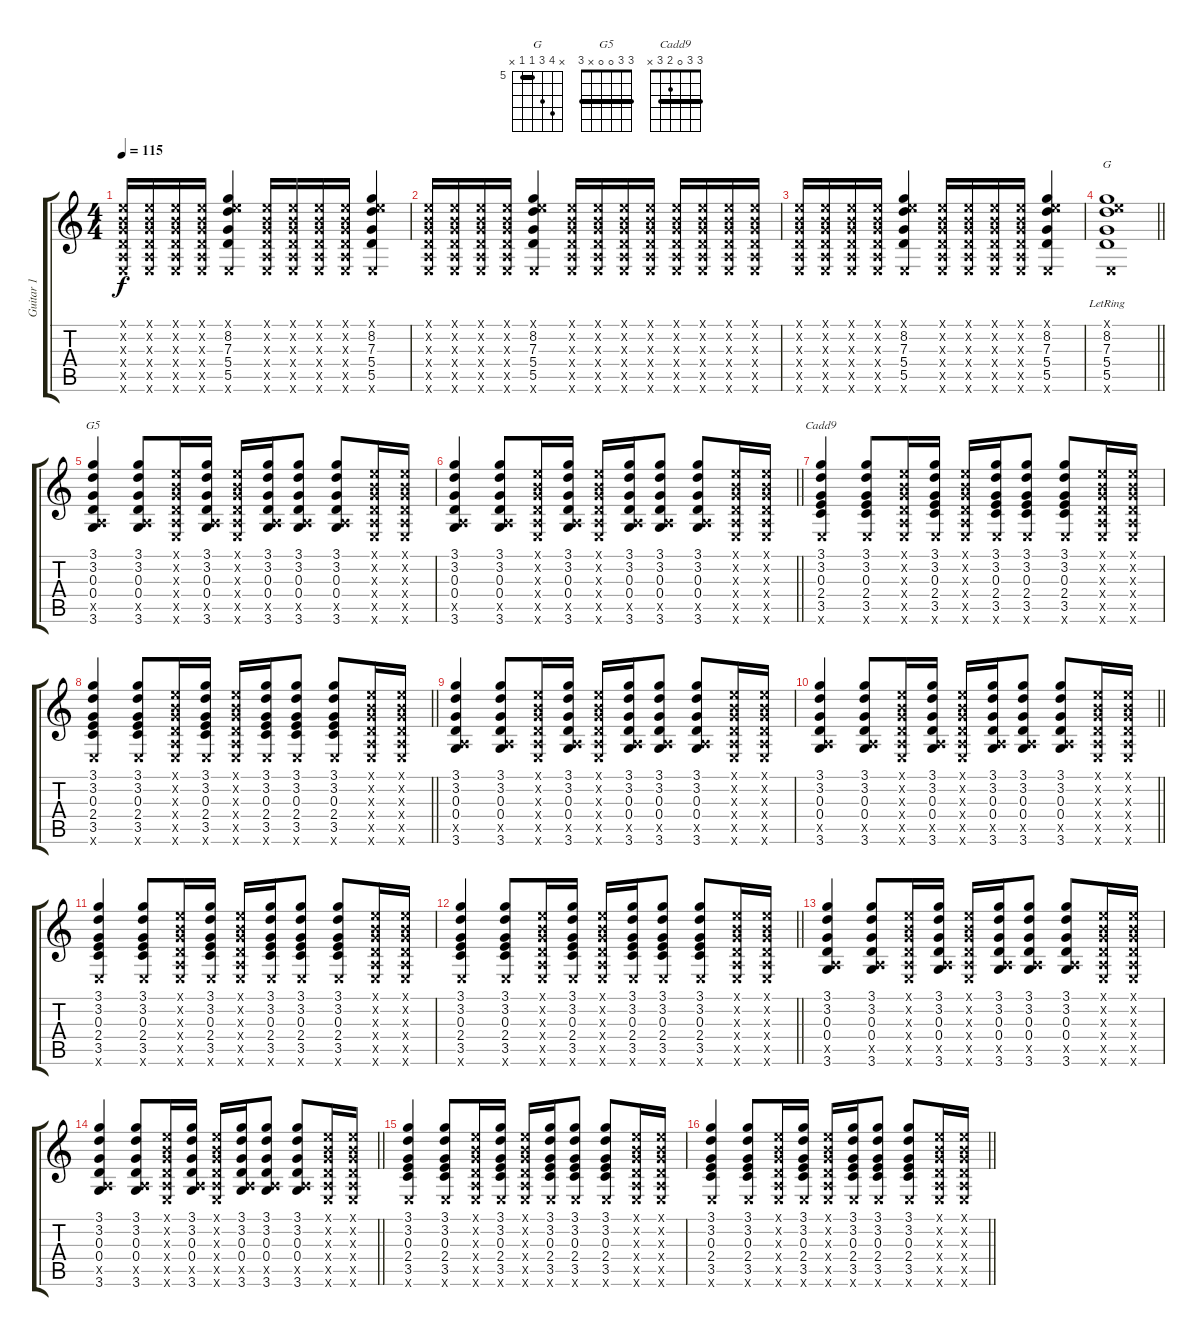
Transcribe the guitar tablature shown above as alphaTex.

\track ("Guitar 1" "Guitar 1") {instrument acousticguitarsteel}
\staff {score tabs}
\tuning (E4 B3 G3 D3 A2 E2) {hide}
\chord ("G" x 8 7 5 5 x) {firstfret 5 barre 5}
\chord ("G5" 3 3 0 0 x 3) {barre 3}
\chord ("Cadd9" 3 3 0 2 3 x) {barre 3}
\ts (4 4)
\tempo 115
\clef g2
\ks c
(0.1{x} 0.2{x} 0.3{x} 0.4{x} 0.5{x} 0.6{x}).16{dy f} (0.1{x} 0.2{x} 0.3{x} 0.4{x} 0.5{x} 0.6{x}).16 (0.1{x} 0.2{x} 0.3{x} 0.4{x} 0.5{x} 0.6{x}).16 (0.1{x} 0.2{x} 0.3{x} 0.4{x} 0.5{x} 0.6{x}).16 (0.1{x} 8.2 7.3 5.4 5.5 0.6{x}).4 (0.1{x} 0.2{x} 0.3{x} 0.4{x} 0.5{x} 0.6{x}).16 (0.1{x} 0.2{x} 0.3{x} 0.4{x} 0.5{x} 0.6{x}).16 (0.1{x} 0.2{x} 0.3{x} 0.4{x} 0.5{x} 0.6{x}).16 (0.1{x} 0.2{x} 0.3{x} 0.4{x} 0.5{x} 0.6{x}).16 (0.1{x} 8.2 7.3 5.4 5.5 0.6{x}).4 |
(0.1{x} 0.2{x} 0.3{x} 0.4{x} 0.5{x} 0.6{x}).16 (0.1{x} 0.2{x} 0.3{x} 0.4{x} 0.5{x} 0.6{x}).16 (0.1{x} 0.2{x} 0.3{x} 0.4{x} 0.5{x} 0.6{x}).16 (0.1{x} 0.2{x} 0.3{x} 0.4{x} 0.5{x} 0.6{x}).16 (0.1{x} 8.2 7.3 5.4 5.5 0.6{x}).4 (0.1{x} 0.2{x} 0.3{x} 0.4{x} 0.5{x} 0.6{x}).16 (0.1{x} 0.2{x} 0.3{x} 0.4{x} 0.5{x} 0.6{x}).16 (0.1{x} 0.2{x} 0.3{x} 0.4{x} 0.5{x} 0.6{x}).16 (0.1{x} 0.2{x} 0.3{x} 0.4{x} 0.5{x} 0.6{x}).16 (0.1{x} 0.2{x} 0.3{x} 0.4{x} 0.5{x} 0.6{x}).16 (0.1{x} 0.2{x} 0.3{x} 0.4{x} 0.5{x} 0.6{x}).16 (0.1{x} 0.2{x} 0.3{x} 0.4{x} 0.5{x} 0.6{x}).16 (0.1{x} 0.2{x} 0.3{x} 0.4{x} 0.5{x} 0.6{x}).16 |
(0.1{x} 0.2{x} 0.3{x} 0.4{x} 0.5{x} 0.6{x}).16 (0.1{x} 0.2{x} 0.3{x} 0.4{x} 0.5{x} 0.6{x}).16 (0.1{x} 0.2{x} 0.3{x} 0.4{x} 0.5{x} 0.6{x}).16 (0.1{x} 0.2{x} 0.3{x} 0.4{x} 0.5{x} 0.6{x}).16 (0.1{x} 8.2 7.3 5.4 5.5 0.6{x}).4 (0.1{x} 0.2{x} 0.3{x} 0.4{x} 0.5{x} 0.6{x}).16 (0.1{x} 0.2{x} 0.3{x} 0.4{x} 0.5{x} 0.6{x}).16 (0.1{x} 0.2{x} 0.3{x} 0.4{x} 0.5{x} 0.6{x}).16 (0.1{x} 0.2{x} 0.3{x} 0.4{x} 0.5{x} 0.6{x}).16 (0.1{x} 8.2 7.3 5.4 5.5 0.6{x}).4 |
\barLineRight lightlight
(0.1{x} 8.2{lr} 7.3{lr} 5.4{lr} 5.5{lr} 0.6{x}).1{ch "G"} |
(3.1 3.2 0.3 0.4 0.5{x} 3.6).4{ch "G5"} (3.1 3.2 0.3 0.4 0.5{x} 3.6).8 (0.1{x} 0.2{x} 0.3{x} 0.4{x} 0.5{x} 0.6{x}).16 (3.1 3.2 0.3 0.4 0.5{x} 3.6).16 (0.1{x} 0.2{x} 0.3{x} 0.4{x} 0.5{x} 0.6{x}).16 (3.1 3.2 0.3 0.4 0.5{x} 3.6).16 (3.1 3.2 0.3 0.4 0.5{x} 3.6).8 (3.1 3.2 0.3 0.4 0.5{x} 3.6).8 (0.1{x} 0.2{x} 0.3{x} 0.4{x} 0.5{x} 0.6{x}).16 (0.1{x} 0.2{x} 0.3{x} 0.4{x} 0.5{x} 0.6{x}).16 |
\barLineRight lightlight
(3.1 3.2 0.3 0.4 0.5{x} 3.6).4 (3.1 3.2 0.3 0.4 0.5{x} 3.6).8 (0.1{x} 0.2{x} 0.3{x} 0.4{x} 0.5{x} 0.6{x}).16 (3.1 3.2 0.3 0.4 0.5{x} 3.6).16 (0.1{x} 0.2{x} 0.3{x} 0.4{x} 0.5{x} 0.6{x}).16 (3.1 3.2 0.3 0.4 0.5{x} 3.6).16 (3.1 3.2 0.3 0.4 0.5{x} 3.6).8 (3.1 3.2 0.3 0.4 0.5{x} 3.6).8 (0.1{x} 0.2{x} 0.3{x} 0.4{x} 0.5{x} 0.6{x}).16 (0.1{x} 0.2{x} 0.3{x} 0.4{x} 0.5{x} 0.6{x}).16 |
(3.1 3.2 0.3 2.4 3.5 0.6{x}).4{ch "Cadd9"} (3.1 3.2 0.3 2.4 3.5 0.6{x}).8 (0.1{x} 0.2{x} 0.3{x} 0.4{x} 0.5{x} 0.6{x}).16 (3.1 3.2 0.3 2.4 3.5 0.6{x}).16 (0.1{x} 0.2{x} 0.3{x} 0.4{x} 0.5{x} 0.6{x}).16 (3.1 3.2 0.3 2.4 3.5 0.6{x}).16 (3.1 3.2 0.3 2.4 3.5 0.6{x}).8 (3.1 3.2 0.3 2.4 3.5 0.6{x}).8 (0.1{x} 0.2{x} 0.3{x} 0.4{x} 0.5{x} 0.6{x}).16 (0.1{x} 0.2{x} 0.3{x} 0.4{x} 0.5{x} 0.6{x}).16 |
\barLineRight lightlight
(3.1 3.2 0.3 2.4 3.5 0.6{x}).4 (3.1 3.2 0.3 2.4 3.5 0.6{x}).8 (0.1{x} 0.2{x} 0.3{x} 0.4{x} 0.5{x} 0.6{x}).16 (3.1 3.2 0.3 2.4 3.5 0.6{x}).16 (0.1{x} 0.2{x} 0.3{x} 0.4{x} 0.5{x} 0.6{x}).16 (3.1 3.2 0.3 2.4 3.5 0.6{x}).16 (3.1 3.2 0.3 2.4 3.5 0.6{x}).8 (3.1 3.2 0.3 2.4 3.5 0.6{x}).8 (0.1{x} 0.2{x} 0.3{x} 0.4{x} 0.5{x} 0.6{x}).16 (0.1{x} 0.2{x} 0.3{x} 0.4{x} 0.5{x} 0.6{x}).16 |
(3.1 3.2 0.3 0.4 0.5{x} 3.6).4 (3.1 3.2 0.3 0.4 0.5{x} 3.6).8 (0.1{x} 0.2{x} 0.3{x} 0.4{x} 0.5{x} 0.6{x}).16 (3.1 3.2 0.3 0.4 0.5{x} 3.6).16 (0.1{x} 0.2{x} 0.3{x} 0.4{x} 0.5{x} 0.6{x}).16 (3.1 3.2 0.3 0.4 0.5{x} 3.6).16 (3.1 3.2 0.3 0.4 0.5{x} 3.6).8 (3.1 3.2 0.3 0.4 0.5{x} 3.6).8 (0.1{x} 0.2{x} 0.3{x} 0.4{x} 0.5{x} 0.6{x}).16 (0.1{x} 0.2{x} 0.3{x} 0.4{x} 0.5{x} 0.6{x}).16 |
\barLineRight lightlight
(3.1 3.2 0.3 0.4 0.5{x} 3.6).4 (3.1 3.2 0.3 0.4 0.5{x} 3.6).8 (0.1{x} 0.2{x} 0.3{x} 0.4{x} 0.5{x} 0.6{x}).16 (3.1 3.2 0.3 0.4 0.5{x} 3.6).16 (0.1{x} 0.2{x} 0.3{x} 0.4{x} 0.5{x} 0.6{x}).16 (3.1 3.2 0.3 0.4 0.5{x} 3.6).16 (3.1 3.2 0.3 0.4 0.5{x} 3.6).8 (3.1 3.2 0.3 0.4 0.5{x} 3.6).8 (0.1{x} 0.2{x} 0.3{x} 0.4{x} 0.5{x} 0.6{x}).16 (0.1{x} 0.2{x} 0.3{x} 0.4{x} 0.5{x} 0.6{x}).16 |
(3.1 3.2 0.3 2.4 3.5 0.6{x}).4 (3.1 3.2 0.3 2.4 3.5 0.6{x}).8 (0.1{x} 0.2{x} 0.3{x} 0.4{x} 0.5{x} 0.6{x}).16 (3.1 3.2 0.3 2.4 3.5 0.6{x}).16 (0.1{x} 0.2{x} 0.3{x} 0.4{x} 0.5{x} 0.6{x}).16 (3.1 3.2 0.3 2.4 3.5 0.6{x}).16 (3.1 3.2 0.3 2.4 3.5 0.6{x}).8 (3.1 3.2 0.3 2.4 3.5 0.6{x}).8 (0.1{x} 0.2{x} 0.3{x} 0.4{x} 0.5{x} 0.6{x}).16 (0.1{x} 0.2{x} 0.3{x} 0.4{x} 0.5{x} 0.6{x}).16 |
\barLineRight lightlight
(3.1 3.2 0.3 2.4 3.5 0.6{x}).4 (3.1 3.2 0.3 2.4 3.5 0.6{x}).8 (0.1{x} 0.2{x} 0.3{x} 0.4{x} 0.5{x} 0.6{x}).16 (3.1 3.2 0.3 2.4 3.5 0.6{x}).16 (0.1{x} 0.2{x} 0.3{x} 0.4{x} 0.5{x} 0.6{x}).16 (3.1 3.2 0.3 2.4 3.5 0.6{x}).16 (3.1 3.2 0.3 2.4 3.5 0.6{x}).8 (3.1 3.2 0.3 2.4 3.5 0.6{x}).8 (0.1{x} 0.2{x} 0.3{x} 0.4{x} 0.5{x} 0.6{x}).16 (0.1{x} 0.2{x} 0.3{x} 0.4{x} 0.5{x} 0.6{x}).16 |
(3.1 3.2 0.3 0.4 0.5{x} 3.6).4 (3.1 3.2 0.3 0.4 0.5{x} 3.6).8 (0.1{x} 0.2{x} 0.3{x} 0.4{x} 0.5{x} 0.6{x}).16 (3.1 3.2 0.3 0.4 0.5{x} 3.6).16 (0.1{x} 0.2{x} 0.3{x} 0.4{x} 0.5{x} 0.6{x}).16 (3.1 3.2 0.3 0.4 0.5{x} 3.6).16 (3.1 3.2 0.3 0.4 0.5{x} 3.6).8 (3.1 3.2 0.3 0.4 0.5{x} 3.6).8 (0.1{x} 0.2{x} 0.3{x} 0.4{x} 0.5{x} 0.6{x}).16 (0.1{x} 0.2{x} 0.3{x} 0.4{x} 0.5{x} 0.6{x}).16 |
\barLineRight lightlight
(3.1 3.2 0.3 0.4 0.5{x} 3.6).4 (3.1 3.2 0.3 0.4 0.5{x} 3.6).8 (0.1{x} 0.2{x} 0.3{x} 0.4{x} 0.5{x} 0.6{x}).16 (3.1 3.2 0.3 0.4 0.5{x} 3.6).16 (0.1{x} 0.2{x} 0.3{x} 0.4{x} 0.5{x} 0.6{x}).16 (3.1 3.2 0.3 0.4 0.5{x} 3.6).16 (3.1 3.2 0.3 0.4 0.5{x} 3.6).8 (3.1 3.2 0.3 0.4 0.5{x} 3.6).8 (0.1{x} 0.2{x} 0.3{x} 0.4{x} 0.5{x} 0.6{x}).16 (0.1{x} 0.2{x} 0.3{x} 0.4{x} 0.5{x} 0.6{x}).16 |
(3.1 3.2 0.3 2.4 3.5 0.6{x}).4 (3.1 3.2 0.3 2.4 3.5 0.6{x}).8 (0.1{x} 0.2{x} 0.3{x} 0.4{x} 0.5{x} 0.6{x}).16 (3.1 3.2 0.3 2.4 3.5 0.6{x}).16 (0.1{x} 0.2{x} 0.3{x} 0.4{x} 0.5{x} 0.6{x}).16 (3.1 3.2 0.3 2.4 3.5 0.6{x}).16 (3.1 3.2 0.3 2.4 3.5 0.6{x}).8 (3.1 3.2 0.3 2.4 3.5 0.6{x}).8 (0.1{x} 0.2{x} 0.3{x} 0.4{x} 0.5{x} 0.6{x}).16 (0.1{x} 0.2{x} 0.3{x} 0.4{x} 0.5{x} 0.6{x}).16 |
\barLineRight lightlight
(3.1 3.2 0.3 2.4 3.5 0.6{x}).4 (3.1 3.2 0.3 2.4 3.5 0.6{x}).8 (0.1{x} 0.2{x} 0.3{x} 0.4{x} 0.5{x} 0.6{x}).16 (3.1 3.2 0.3 2.4 3.5 0.6{x}).16 (0.1{x} 0.2{x} 0.3{x} 0.4{x} 0.5{x} 0.6{x}).16 (3.1 3.2 0.3 2.4 3.5 0.6{x}).16 (3.1 3.2 0.3 2.4 3.5 0.6{x}).8 (3.1 3.2 0.3 2.4 3.5 0.6{x}).8 (0.1{x} 0.2{x} 0.3{x} 0.4{x} 0.5{x} 0.6{x}).16 (0.1{x} 0.2{x} 0.3{x} 0.4{x} 0.5{x} 0.6{x}).16
